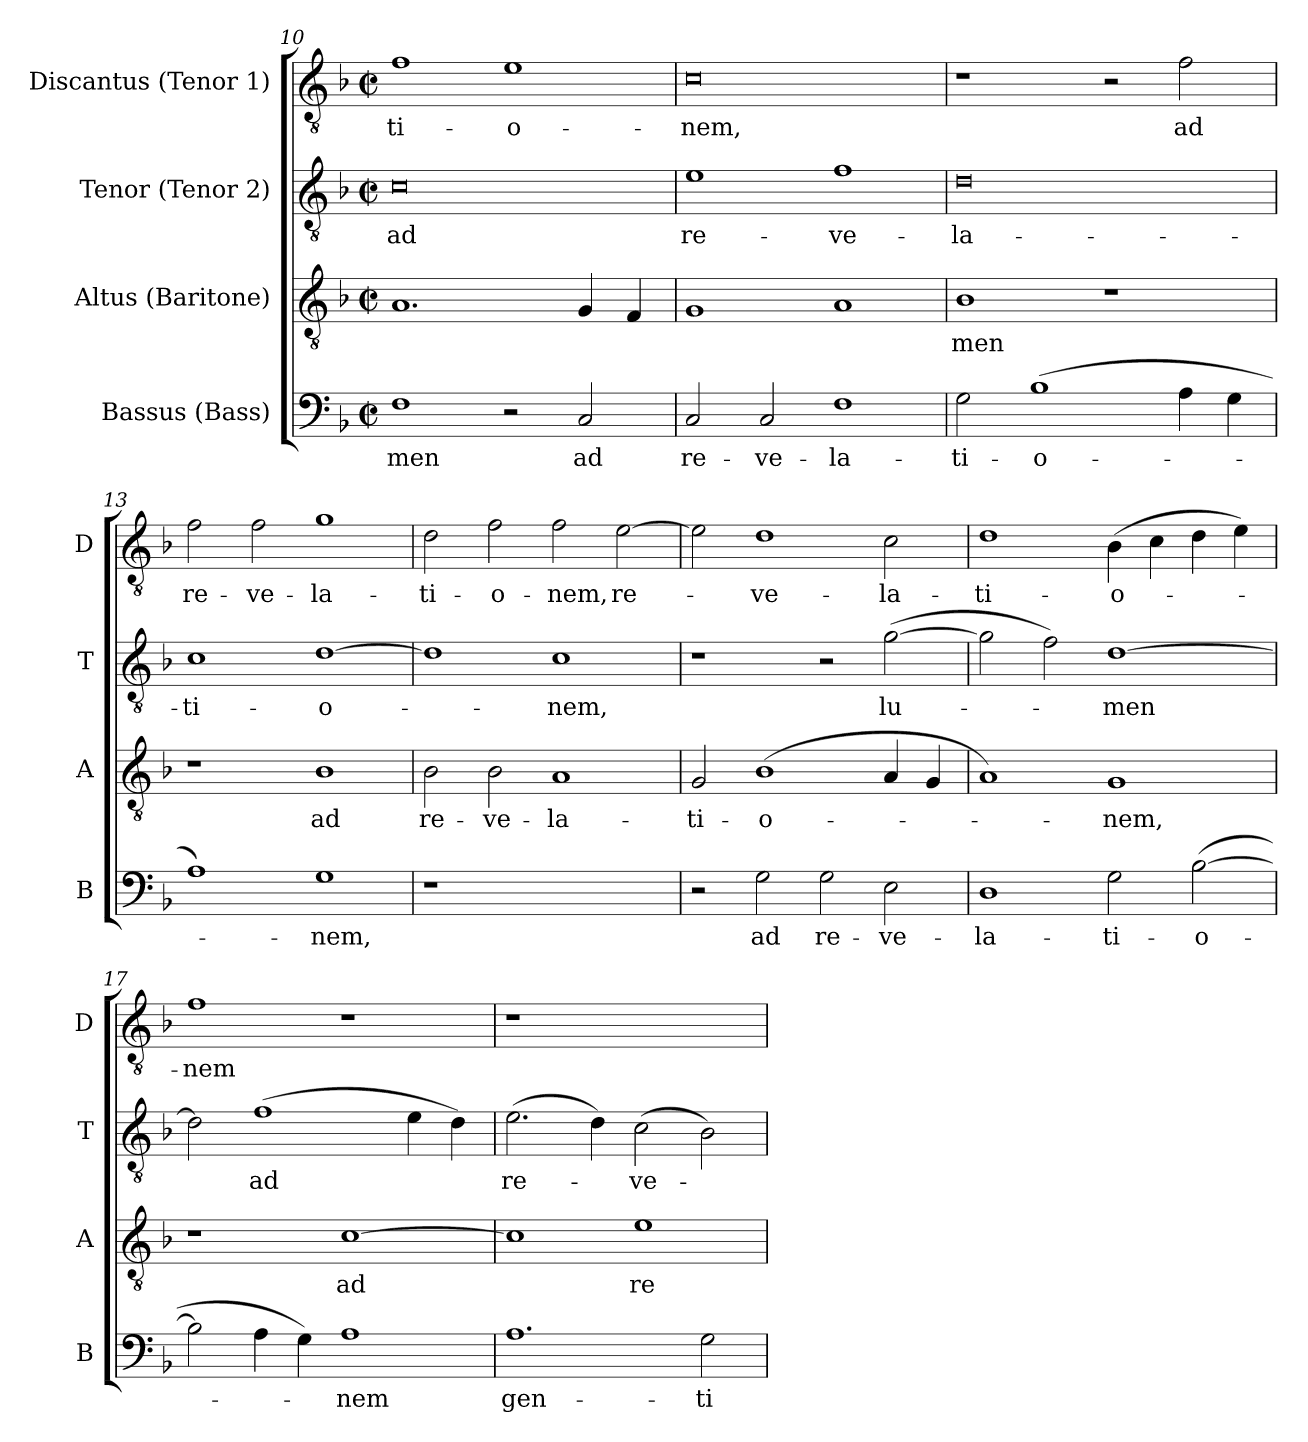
**kern	**text	**kern	**text	**kern	**text	**kern	**text
*part4	*part4	*part3	*part3	*part2	*part2	*part1	*part1
*staff4	*staff4	*staff3	*staff3	*staff2	*staff2	*staff1	*staff1
*I"Bassus (Bass)	*	*I"Altus (Baritone)	*	*I"Tenor (Tenor 2)	*	*I"Discantus (Tenor 1)	*
*I'B	*	*I'A	*	*I'T	*	*I'D	*
*clefF4	*	*clefGv2	*	*clefGv2	*	*clefGv2	*
*k[b-]	*	*k[b-]	*	*k[b-]	*	*k[b-]	*
*F:	*	*F:	*	*F:	*	*F:	*
*M2/2	*	*M2/2	*	*M2/2	*	*M2/2	*
*met(c|)	*	*met(c|)	*	*met(c|)	*	*met(c|)	*
=10	=10	=10	=10	=10	=10	=10	=10
!	!LO:LY:b	!	!	!	!LO:LY:b	!	!LO:LY:b
1F	-men	1.A	.	0c	ad	1f	-ti-
!	!	!	!	!	!	!	!LO:LY:b
2r	.	.	.	.	.	1e	-o-
!	!LO:LY:b	!	!	!	!	!	!
2C/	ad	4G/	.	.	.	.	.
.	.	4F/	.	.	.	.	.
!!LO:LB:g=z
=11	=11	=11	=11	=11	=11	=11	=11
!	!LO:LY:b	!	!	!	!LO:LY:b	!	!LO:LY:b
2C/	re-	1G	.	1e	re-	0c	-nem,
!	!LO:LY:b	!	!	!	!	!	!
2C/	-ve-	.	.	.	.	.	.
!	!LO:LY:b	!	!	!	!LO:LY:b	!	!
1F	-la-	1A	.	1f	-ve-	.	.
=12	=12	=12	=12	=12	=12	=12	=12
!	!LO:LY:b	!	!LO:LY:b	!	!LO:LY:b	!	!
2G\	-ti-	1B-	-men	0d	-la-	1r	.
!	!LO:LY:b	!	!	!	!	!	!
(>1B-	-o-	.	.	.	.	.	.
.	.	1r	.	.	.	2r	.
!	!	!	!	!	!	!	!LO:LY:b
4A\	.	.	.	.	.	2f\	ad
4G\	.	.	.	.	.	.	.
=13	=13	=13	=13	=13	=13	=13	=13
!	!	!	!	!	!LO:LY:b	!	!LO:LY:b
1A)	.	1r	.	1c	-ti-	2f\	re-
!	!	!	!	!	!	!	!LO:LY:b
.	.	.	.	.	.	2f\	-ve-
!	!LO:LY:b	!	!LO:LY:b	!	!LO:LY:b	!	!LO:LY:b
1G	-nem,	1B-	ad	[1d	-o-	1g	-la-
=14	=14	=14	=14	=14	=14	=14	=14
!	!	!	!LO:LY:b	!	!	!	!LO:LY:b
1r	.	2B-\	re-	1d]	.	2d\	-ti-
!	!	!	!LO:LY:b	!	!	!	!LO:LY:b
.	.	2B-\	-ve-	.	.	2f\	-o-
!	!	!	!LO:LY:b	!	!LO:LY:b	!	!LO:LY:b
1ryy	.	1A	-la-	1c	-nem,	2f\	-nem,
!	!	!	!	!	!	!	!LO:LY:b
.	.	.	.	.	.	[2e\	re-
=15	=15	=15	=15	=15	=15	=15	=15
!	!	!	!LO:LY:b	!	!	!	!
2r	.	2G/	-ti-	1r	.	2e\]	.
!	!LO:LY:b	!	!LO:LY:b	!	!	!	!LO:LY:b
2G\	ad	(>1B-	-o-	.	.	1d	-ve-
!	!LO:LY:b	!	!	!	!	!	!
2G\	re-	.	.	2r	.	.	.
!	!LO:LY:b	!	!	!	!LO:LY:b	!	!LO:LY:b
2E\	-ve-	4A/	.	(>[2g\	lu-	2c\	-la-
.	.	4G/	.	.	.	.	.
!!LO:PB:g=z
=16	=16	=16	=16	=16	=16	=16	=16
!	!LO:LY:b	!	!	!	!	!	!LO:LY:b
1D	-la-	1A)	.	2g\]	.	1d	-ti-
.	.	.	.	2f\)	.	.	.
!	!LO:LY:b	!	!LO:LY:b	!	!LO:LY:b	!	!LO:LY:b
2G\	-ti-	1G	-nem,	[1d	-men	(>4B-\	-o-
.	.	.	.	.	.	4c\	.
!	!LO:LY:b	!	!	!	!	!	!
(>[2B-\	-o-	.	.	.	.	4d\	.
.	.	.	.	.	.	4e\)	.
=17	=17	=17	=17	=17	=17	=17	=17
!	!	!	!	!	!	!	!LO:LY:b
2B-\]	.	1r	.	2d\]	.	1f	-nem
!	!	!	!	!	!LO:LY:b	!	!
4A\	.	.	.	(>1f	ad	.	.
4G\)	.	.	.	.	.	.	.
!	!LO:LY:b	!	!LO:LY:b	!	!	!	!
1A	-nem	[1c	ad	.	.	1r	.
.	.	.	.	4e\	.	.	.
.	.	.	.	4d\)	.	.	.
=18	=18	=18	=18	=18	=18	=18	=18
!	!LO:LY:b	!	!	!	!LO:LY:b	!	!
1.A	gen-	1c]	.	(>2.e\	re-	1r	.
.	.	.	.	4d\)	.	.	.
!	!	!	!LO:LY:b	!	!LO:LY:b	!	!
.	.	1e	re-	(>2c\	-ve-	1ryy	.
!	!LO:LY:b	!	!	!	!	!	!
2G\	-ti-	.	.	2B-\)	.	.	.
=	=	=	=	=	=	=	=
*-	*-	*-	*-	*-	*-	*-	*-
